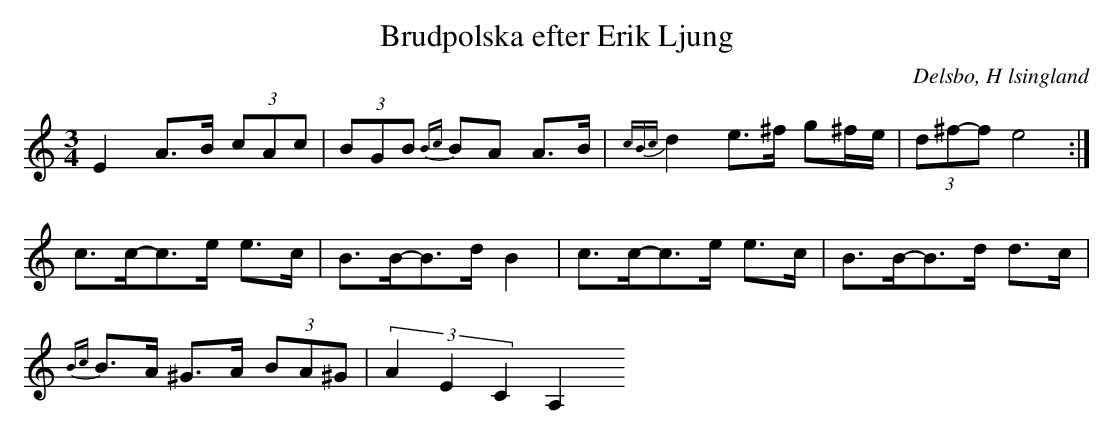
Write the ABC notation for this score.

X:1
T: Brudpolska efter Erik Ljung
O: Delsbo, H lsingland
M: 3/4
L: 1/8
K: Am
E2 A>B (3cAc| (3BGB {Bc}BA A>B|{cBc}d2 e>^f g^f/e/|(3d^f-f e4 :|
c>c-c>e e>c|B>B-B>d B2|c>c-c>e e>c|B>B-B>d d>c|
{Bc}B>A ^G>A (3BA^G|(3A2E2C2 A,2
